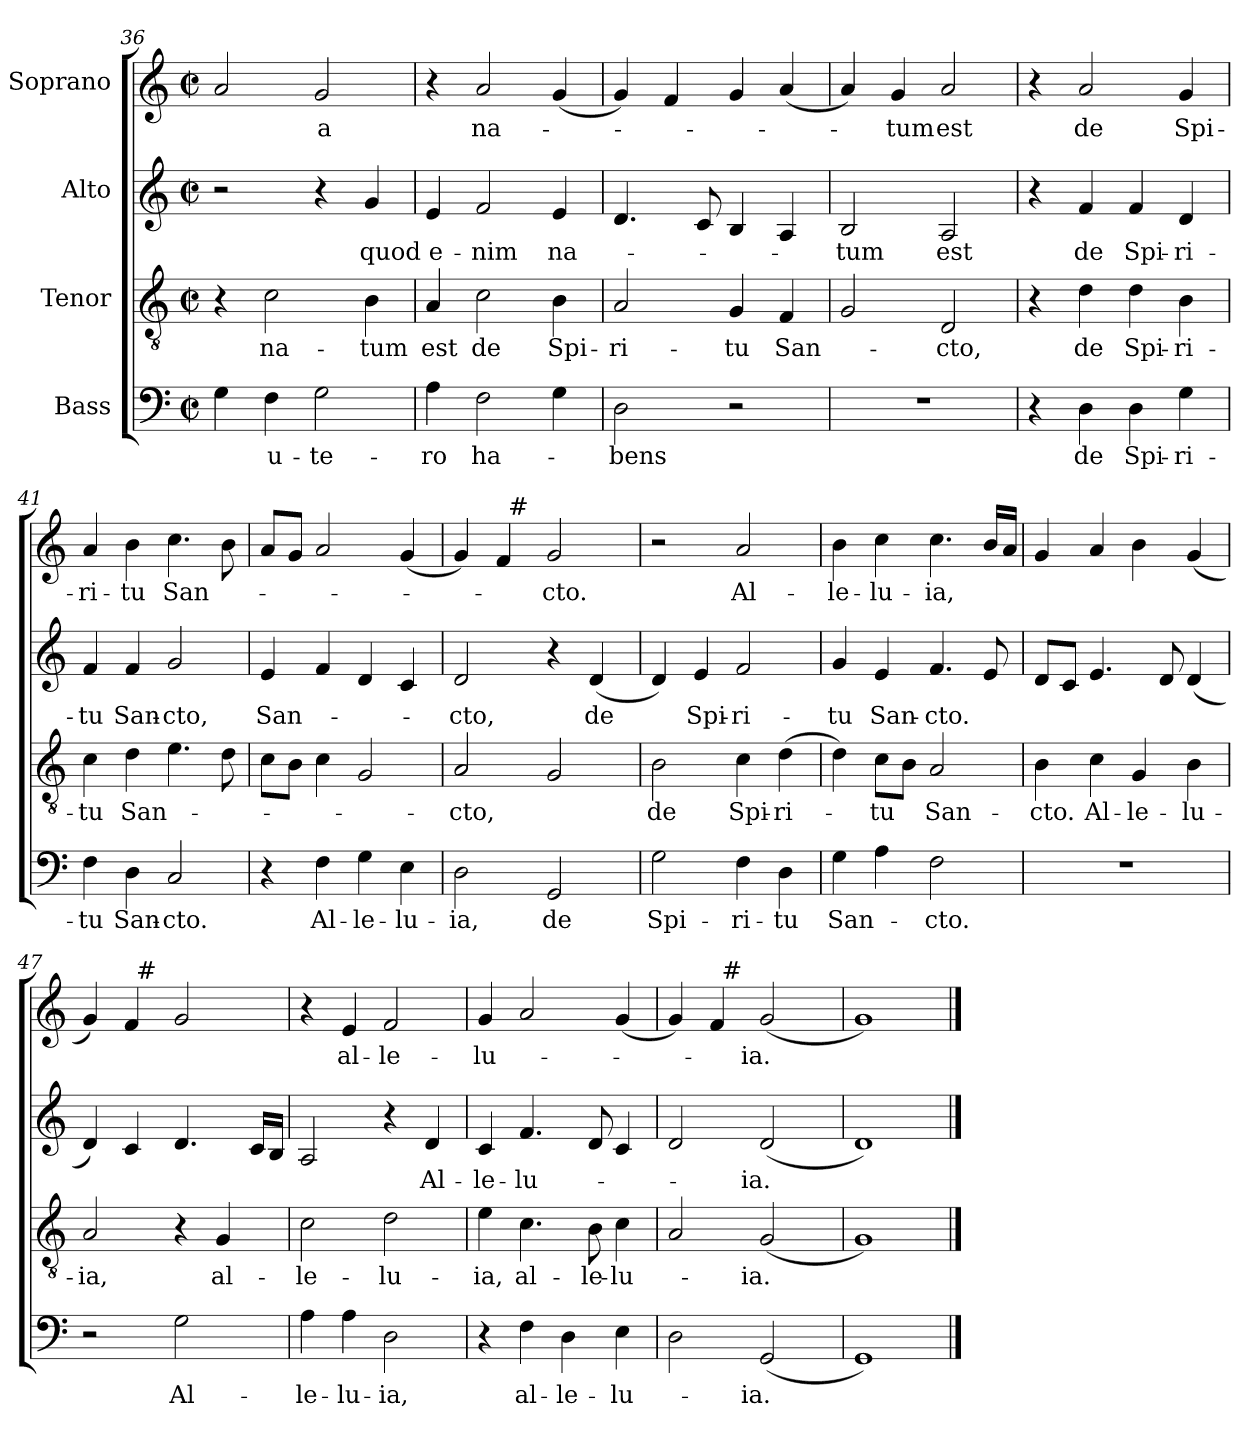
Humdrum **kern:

**kern	**text	**kern	**text	**kern	**text	**kern	**text
*part4	*part4	*part3	*part3	*part2	*part2	*part1	*part1
*staff4	*staff4	*staff3	*staff3	*staff2	*staff2	*staff1	*staff1
*I"Bass	*	*I"Tenor	*	*I"Alto	*	*I"Soprano	*
!!LO:LB:g=z
*clefF4	*	*clefGv2	*	*clefG2	*	*clefG2	*
*k[]	*	*k[]	*	*k[]	*	*k[]	*
*C:	*	*C:	*	*C:	*	*C:	*
*M2/2	*	*M2/2	*	*M2/2	*	*M2/2	*
*met(c|)	*	*met(c|)	*	*met(c|)	*	*met(c|)	*
=36	=36	=36	=36	=36	=36	=36	=36
4G\	.	4r	.	2r	.	2a/	.
4F\	u-	2c\	na-	.	.	.	.
2G\	-te-	.	.	4r	.	2g/	-a
.	.	4B\	-tum	4g/	quod	.	.
=37	=37	=37	=37	=37	=37	=37	=37
4A\	-ro	4A/	est	4e/	e-	4r	.
2F\	ha-	2c\	de	2f/	-nim	2a/	na-
4G\	.	4B\	Spi-	4e/	na-	(4g/	.
=38	=38	=38	=38	=38	=38	=38	=38
2D\	-bens	2A/	-ri-	4.d/	.	4g/)	.
.	.	.	.	.	.	4f/	.
.	.	.	.	8c/	.	.	.
2r	.	4G/	-tu	4B/	.	4g/	.
.	.	4F/	San-	4A/	.	(4a/	.
=39	=39	=39	=39	=39	=39	=39	=39
1r	.	2G/	.	2B/	-tum	4a/)	.
.	.	.	.	.	.	4g/	-tum
.	.	2D/	-cto,	2A/	est	2a/	est
=40	=40	=40	=40	=40	=40	=40	=40
4r	.	4r	.	4r	.	4r	.
4D\	de	4d\	de	4f/	de	2a/	de
4D\	Spi-	4d\	Spi-	4f/	Spi-	.	.
4G\	-ri-	4B\	-ri-	4d/	-ri-	4g/	Spi-
=41	=41	=41	=41	=41	=41	=41	=41
4F\	-tu	4c\	-tu	4f/	-tu	4a/	-ri-
4D\	San-	4d\	San-	4f/	San-	4b\	-tu
2C/	-cto.	4.e\	.	2g/	-cto,	4.cc\	San-
.	.	8d\	.	.	.	8b\	.
=42	=42	=42	=42	=42	=42	=42	=42
4r	.	8c\L	.	4e/	San-	8a/L	.
.	.	8B\J	.	.	.	8g/J	.
4F\	Al-	4c\	.	4f/	.	2a/	.
4G\	-le-	2G/	.	4d/	.	.	.
4E\	-lu-	.	.	4c/	.	(4g/	.
!!LO:PB:g=z
=43	=43	=43	=43	=43	=43	=43	=43
*	*	*	*	*	*	*^	*
2D\	-ia,	2A/	-cto,	2d/	-cto,	4g/)	4ryy	.
.	.	.	.	.	.	4f/	32ryy	.
!	!	!	!	!	!	!	!LO:TX:a:t=#	!
.	.	.	.	.	.	.	2ryy	.
2GG/	de	2G/	.	4r	.	2g/	.	-cto.
.	.	.	.	(4d/	de	.	.	.
.	.	.	.	.	.	.	8..ryy	.
*	*	*	*	*	*	*v	*v	*
=44	=44	=44	=44	=44	=44	=44	=44
2G\	Spi-	2B\	de	4d/)	.	2r	.
.	.	.	.	4e/	Spi-	.	.
4F\	-ri-	4c\	Spi-	2f/	-ri-	2a/	Al-
4D\	-tu	(4d\	-ri-	.	.	.	.
=45	=45	=45	=45	=45	=45	=45	=45
4G\	San-	4d\)	.	4g/	-tu	4b\	-le-
4A\	.	8c\L	-tu	4e/	San-	4cc\	-lu-
.	.	8B\J	.	.	.	.	.
2F\	-cto.	2A/	San-	4.f/	-cto.	4.cc\	-ia,
.	.	.	.	8e/	.	16b/LL	.
.	.	.	.	.	.	16a/JJ	.
=46	=46	=46	=46	=46	=46	=46	=46
1r	.	4B\	-cto.	8d/L	.	4g/	.
.	.	.	.	8c/J	.	.	.
.	.	4c\	Al-	4.e/	.	4a/	.
.	.	4G/	-le-	.	.	4b\	.
.	.	.	.	8d/	.	.	.
.	.	4B\	-lu-	(4d/	.	(4g/	.
=47	=47	=47	=47	=47	=47	=47	=47
*	*	*	*	*	*	*^	*
2r	.	2A/	-ia,	4d/)	.	4g/)	4ryy	.
.	.	.	.	4c/	.	4f/	32ryy	.
!	!	!	!	!	!	!	!LO:TX:a:t=#	!
.	.	.	.	.	.	.	2ryy	.
2G\	Al-	4r	.	4.d/	.	2g/	.	.
.	.	4G/	al-	.	.	.	.	.
.	.	.	.	.	.	.	8..ryy	.
.	.	.	.	16c/LL	.	.	.	.
.	.	.	.	16B/JJ	.	.	.	.
*	*	*	*	*	*	*v	*v	*
!!LO:LB:g=z
=48	=48	=48	=48	=48	=48	=48	=48
4A\	-le-	2c\	-le-	2A/	.	4r	.
4A\	-lu-	.	.	.	.	4e/	al-
2D\	-ia,	2d\	-lu-	4r	.	2f/	-le-
.	.	.	.	4d/	Al-	.	.
=49	=49	=49	=49	=49	=49	=49	=49
4r	.	4e\	-ia,	4c/	-le-	4g/	-lu-
4F\	al-	4.c\	al-	4.f/	-lu-	2a/	.
4D\	-le-	.	.	.	.	.	.
.	.	8B\	-le-	8d/	.	.	.
4E\	-lu-	4c\	-lu-	4c/	.	(4g/	.
=50	=50	=50	=50	=50	=50	=50	=50
*	*	*	*	*	*	*^	*
2D\	.	2A/	.	2d/	.	4g/)	4ryy	.
.	.	.	.	.	.	4f/	32ryy	.
!	!	!	!	!	!	!	!LO:TX:a:t=#	!
.	.	.	.	.	.	.	2ryy	.
(2GG/	-ia.	(2G/	-ia.	(2d/	-ia.	(2g/	.	-ia.
.	.	.	.	.	.	.	8..ryy	.
*	*	*	*	*	*	*v	*v	*
=51	=51	=51	=51	=51	=51	=51	=51
1GG)	.	1G)	.	1d)	.	1g)	.
==	==	==	==	==	==	==	==
*-	*-	*-	*-	*-	*-	*-	*-
